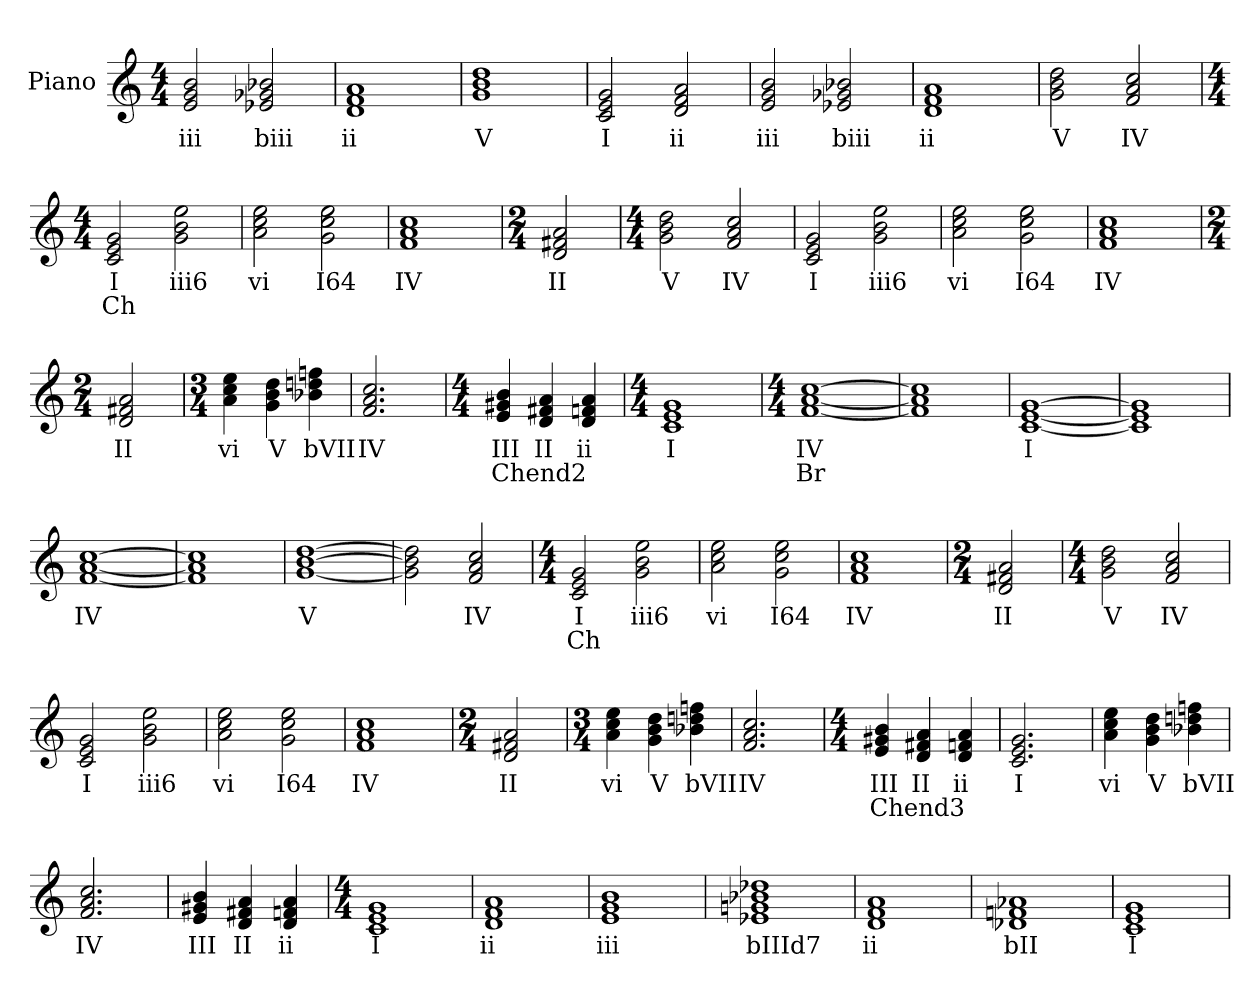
**kern	**text	**text
*part1	*part1	*part1
*staff1	*staff1	*staff1
*I"Piano	*	*
*I'Pno	*	*
*k[]	*	*
*C:	*	*
*M4/4	*	*
=	=	=
2e 2g 2b	iii	.
2e-X 2g-X 2b-X	biii	.
=	=	=
*k[]	*	*
*C:	*	*
1d 1f 1a	ii	.
=	=	=
*k[]	*	*
*C:	*	*
1g 1b 1dd	V	.
=	=	=
*k[]	*	*
*C:	*	*
2c 2e 2g	I	.
2d 2f 2a	ii	.
=	=	=
*k[]	*	*
*C:	*	*
2e 2g 2b	iii	.
2e-X 2g-X 2b-X	biii	.
=	=	=
*k[]	*	*
*C:	*	*
1d 1f 1a	ii	.
=	=	=
*k[]	*	*
*C:	*	*
2g 2b 2dd	V	.
2f 2a 2cc	IV	.
=	=	=
*k[]	*	*
*C:	*	*
*M4/4	*	*
2c 2e 2g	I	Ch
2g 2b 2ee	iii6	.
=	=	=
*k[]	*	*
*C:	*	*
2a 2cc 2ee	vi	.
2g 2cc 2ee	I64	.
=	=	=
*k[]	*	*
*C:	*	*
1f 1a 1cc	IV	.
=	=	=
*k[]	*	*
*C:	*	*
*M2/4	*	*
2d 2f#X 2a	II	.
=	=	=
*k[]	*	*
*C:	*	*
*M4/4	*	*
2g 2b 2dd	V	.
2f 2a 2cc	IV	.
=	=	=
*k[]	*	*
*C:	*	*
2c 2e 2g	I	.
2g 2b 2ee	iii6	.
=	=	=
*k[]	*	*
*C:	*	*
2a 2cc 2ee	vi	.
2g 2cc 2ee	I64	.
=	=	=
*k[]	*	*
*C:	*	*
1f 1a 1cc	IV	.
=	=	=
*k[]	*	*
*C:	*	*
*M2/4	*	*
2d 2f#X 2a	II	.
=	=	=
*k[]	*	*
*C:	*	*
*M3/4	*	*
4a 4cc 4ee	vi	.
4g 4b 4dd	V	.
4b-X 4ddn 4ffn	bVII	.
=	=	=
*k[]	*	*
*C:	*	*
2.f 2.a 2.cc	IV	.
=	=	=
*k[]	*	*
*C:	*	*
*M4/4	*	*
4e 4g#X 4b	III	Chend2
4d 4f#X 4a	II	.
4d 4fn 4a	ii	.
=	=	=
*k[]	*	*
*C:	*	*
*M4/4	*	*
1c 1e 1g	I	.
=	=	=
*k[]	*	*
*C:	*	*
*M4/4	*	*
[1f [1a [1cc	IV	Br
=	=	=
*k[]	*	*
*C:	*	*
1f] 1a] 1cc]	.	.
=	=	=
*k[]	*	*
*C:	*	*
[1c [1e [1g	I	.
=	=	=
*k[]	*	*
*C:	*	*
1c] 1e] 1g]	.	.
=	=	=
*k[]	*	*
*C:	*	*
[1f [1a [1cc	IV	.
=	=	=
*k[]	*	*
*C:	*	*
1f] 1a] 1cc]	.	.
=	=	=
*k[]	*	*
*C:	*	*
[1g [1b [1dd	V	.
=	=	=
*k[]	*	*
*C:	*	*
2g] 2b] 2dd]	.	.
2f 2a 2cc	IV	.
=	=	=
*k[]	*	*
*C:	*	*
*M4/4	*	*
2c 2e 2g	I	Ch
2g 2b 2ee	iii6	.
=	=	=
*k[]	*	*
*C:	*	*
2a 2cc 2ee	vi	.
2g 2cc 2ee	I64	.
=	=	=
*k[]	*	*
*C:	*	*
1f 1a 1cc	IV	.
=	=	=
*k[]	*	*
*C:	*	*
*M2/4	*	*
2d 2f#X 2a	II	.
=	=	=
*k[]	*	*
*C:	*	*
*M4/4	*	*
2g 2b 2dd	V	.
2f 2a 2cc	IV	.
=	=	=
*k[]	*	*
*C:	*	*
2c 2e 2g	I	.
2g 2b 2ee	iii6	.
=	=	=
*k[]	*	*
*C:	*	*
2a 2cc 2ee	vi	.
2g 2cc 2ee	I64	.
=	=	=
*k[]	*	*
*C:	*	*
1f 1a 1cc	IV	.
=	=	=
*k[]	*	*
*C:	*	*
*M2/4	*	*
2d 2f#X 2a	II	.
=	=	=
*k[]	*	*
*C:	*	*
*M3/4	*	*
4a 4cc 4ee	vi	.
4g 4b 4dd	V	.
4b-X 4ddn 4ffn	bVII	.
=	=	=
*k[]	*	*
*C:	*	*
2.f 2.a 2.cc	IV	.
=	=	=
*k[]	*	*
*C:	*	*
*M4/4	*	*
4e 4g#X 4b	III	Chend3
4d 4f#X 4a	II	.
4d 4fn 4a	ii	.
=	=	=
*k[]	*	*
*C:	*	*
2.c 2.e 2.g	I	.
=	=	=
*k[]	*	*
*C:	*	*
4a 4cc 4ee	vi	.
4g 4b 4dd	V	.
4b-X 4ddn 4ffn	bVII	.
=	=	=
*k[]	*	*
*C:	*	*
2.f 2.a 2.cc	IV	.
=	=	=
*k[]	*	*
*C:	*	*
4e 4g#X 4b	III	.
4d 4f#X 4a	II	.
4d 4fn 4a	ii	.
=	=	=
*k[]	*	*
*C:	*	*
*M4/4	*	*
1c 1e 1g	I	.
=	=	=
*k[]	*	*
*C:	*	*
1d 1f 1a	ii	.
=	=	=
*k[]	*	*
*C:	*	*
1e 1g 1b	iii	.
=	=	=
*k[]	*	*
*C:	*	*
1e-X 1gn 1b-X 1dd-X	bIIId7	.
=	=	=
*k[]	*	*
*C:	*	*
1d 1f 1a	ii	.
=	=	=
*k[]	*	*
*C:	*	*
1d-X 1fn 1a-X	bII	.
=	=	=
*k[]	*	*
*C:	*	*
1c 1e 1g	I	.
=	=	=
*-	*-	*-
